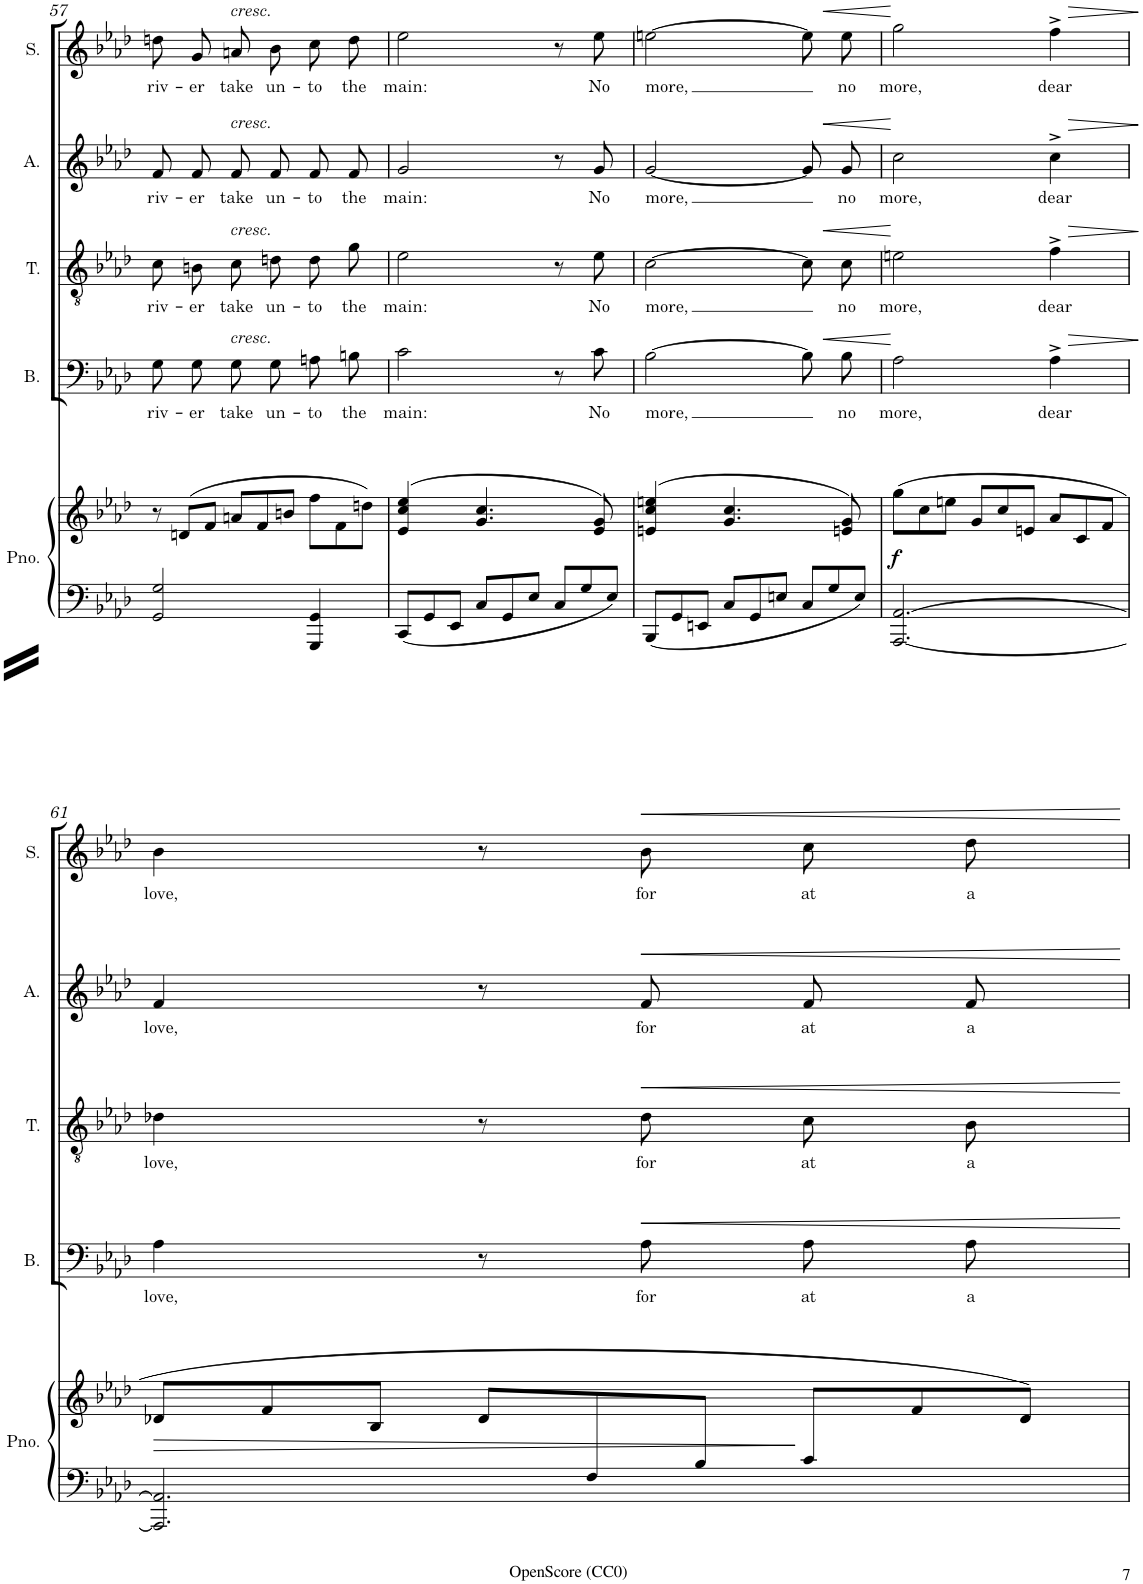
**kern	**kern	**dynam	**kern	**text	**dynam	**kern	**text	**dynam	**kern	**text	**dynam	**kern	**text	**dynam
*part5	*part5	*part5	*part4	*part4	*part4	*part3	*part3	*part3	*part2	*part2	*part2	*part1	*part1	*part1
*staff6	*staff5	*staff5/6	*staff4	*staff4	*staff4	*staff3	*staff3	*staff3	*staff2	*staff2	*staff2	*staff1	*staff1	*staff1
*I"Piano	*	*	*I"Bass	*	*	*I"Tenor	*	*	*I"Alto	*	*	*I"Soprano	*	*
*I'Pno.	*	*	*I'B.	*	*	*I'T.	*	*	*I'A.	*	*	*I'S.	*	*
!!LO:PB:g=z
*clefF4	*clefG2	*	*clefF4	*	*	*clefGv2	*	*	*clefG2	*	*	*clefG2	*	*
*k[b-e-a-d-]	*k[b-e-a-d-]	*	*k[b-e-a-d-]	*	*	*k[b-e-a-d-]	*	*	*k[b-e-a-d-]	*	*	*k[b-e-a-d-]	*	*
*M3/4	*M3/4	*	*M3/4	*	*	*M3/4	*	*	*M3/4	*	*	*M3/4	*	*
=57	=57	=57	=57	=57	=57	=57	=57	=57	=57	=57	=57	=57	=57	=57
!	!	!	!	!LO:LY:b	!	!	!LO:LY:b	!	!	!LO:LY:b	!	!	!LO:LY:b	!
2GG/ 2G/	12r	.	8G\L	riv-	.	8c\L	riv-	.	8f/L	riv-	.	8ddn\L	riv-	.
.	(12dn/L	.	.	.	.	.	.	.	.	.	.	.	.	.
!	!	!	!	!LO:LY:b	!	!	!LO:LY:b	!	!	!LO:LY:b	!	!	!LO:LY:b	!
.	.	.	8G\J	-er	.	8Bn\J	-er	.	8f/J	-er	.	8g\J	-er	.
.	12f/J	.	.	.	.	.	.	.	.	.	.	.	.	.
*	*Xbrackettup	*	*	*	*	*	*	*	*	*	*	*	*	*
!	!	!	!	!	!	!	!	!	!	!	!	!LO:TX:a:i:t=cresc.	!	!
!	!	!	!	!	!	!	!	!	!LO:TX:a:i:t=cresc.	!	!	!	!	!
!	!	!	!	!	!	!LO:TX:a:i:t=cresc.	!	!	!	!	!	!	!	!
!	!	!	!LO:TX:a:i:t=cresc.	!	!	!	!	!	!	!	!	!	!	!
!	!	!	!	!LO:LY:b	!	!	!LO:LY:b	!	!	!LO:LY:b	!	!	!LO:LY:b	!
.	12an/L	.	8G\L	take	.	8c\L	take	.	8f/L	take	.	8an/L	take	.
.	12f/	.	.	.	.	.	.	.	.	.	.	.	.	.
!	!	!	!	!LO:LY:b	!	!	!LO:LY:b	!	!	!LO:LY:b	!	!	!LO:LY:b	!
.	.	.	8G\J	un-	.	8dn\J	un-	.	8f/J	un-	.	8b-/J	un-	.
.	12bn/J	.	.	.	.	.	.	.	.	.	.	.	.	.
!	!	!	!	!LO:LY:b	!	!	!LO:LY:b	!	!	!LO:LY:b	!	!	!LO:LY:b	!
4GGG/ 4GG/	12ff\L	.	8An\L	-to	.	8d\L	-to	.	8f/L	-to	.	8cc\L	-to	.
.	12f\	.	.	.	.	.	.	.	.	.	.	.	.	.
!	!	!	!	!LO:LY:b	!	!	!LO:LY:b	!	!	!LO:LY:b	!	!	!LO:LY:b	!
.	.	.	8Bn\J	the	.	8g\J	the	.	8f/J	the	.	8dd\J	the	.
.	12ddn\J)	.	.	.	.	.	.	.	.	.	.	.	.	.
=58	=58	=58	=58	=58	=58	=58	=58	=58	=58	=58	=58	=58	=58	=58
*Xbrackettup	*	*	*	*	*	*	*	*	*	*	*	*	*	*
!	!	!	!	!LO:LY:b	!	!	!LO:LY:b	!	!	!LO:LY:b	!	!	!LO:LY:b	!
12CC/L	(>4e-/ 4cc/ 4ee-/	.	2c\	main:	.	2e-\	main:	.	2g/	main:	.	2ee-\	main:	.
12GG/	.	.	.	.	.	.	.	.	.	.	.	.	.	.
12EE-/J	.	.	.	.	.	.	.	.	.	.	.	.	.	.
12C/L	4.g/ 4.cc/	.	.	.	.	.	.	.	.	.	.	.	.	.
12GG/	.	.	.	.	.	.	.	.	.	.	.	.	.	.
12E-/J	.	.	.	.	.	.	.	.	.	.	.	.	.	.
12C/L	.	.	8r	.	.	8r	.	.	8r	.	.	8r	.	.
12G/	.	.	.	.	.	.	.	.	.	.	.	.	.	.
!	!	!	!	!LO:LY:b	!	!	!LO:LY:b	!	!	!LO:LY:b	!	!	!LO:LY:b	!
.	8e-/ 8g/)	.	8c\	No	.	8e-\	No	.	8g/	No	.	8ee-\	No	.
12E-/J	.	.	.	.	.	.	.	.	.	.	.	.	.	.
=59	=59	=59	=59	=59	=59	=59	=59	=59	=59	=59	=59	=59	=59	=59
!	!	!	!	!LO:LY:b	!	!	!LO:LY:b	!	!	!LO:LY:b	!	!	!LO:LY:b	!
12BBB-/L	(>4en/ 4cc/ 4een/	.	[2B-\	more,	.	[2c\	more,	.	[2g/	more,	.	[2een\	more,	.
12GG/	.	.	.	.	.	.	.	.	.	.	.	.	.	.
12EEn/J	.	.	.	.	.	.	.	.	.	.	.	.	.	.
12C/L	4.g/ 4.cc/	.	.	.	.	.	.	.	.	.	.	.	.	.
12GG/	.	.	.	.	.	.	.	.	.	.	.	.	.	.
12En/J	.	.	.	.	.	.	.	.	.	.	.	.	.	.
!	!	!	!	!	!LO:HP:b	!	!	!LO:HP:b	!	!	!LO:HP:b	!	!	!LO:HP:b
12C/L	.	.	8B-\L]	.	<	8c\L]	.	<	8g/L]	.	<	8ee\L]	.	<
12G/	.	.	.	.	.	.	.	.	.	.	.	.	.	.
!	!	!	!	!LO:LY:b	!	!	!LO:LY:b	!	!	!LO:LY:b	!	!	!LO:LY:b	!
.	8en/ 8g/)	.	8B-\J	no	.	8c\J	no	.	8g/J	no	.	8ee\J	no	.
12E/J	.	.	.	.	.	.	.	.	.	.	.	.	.	.
.	.	.	.	.	[	.	.	[	.	.	[	.	.	[
=60	=60	=60	=60	=60	=60	=60	=60	=60	=60	=60	=60	=60	=60	=60
!	!	!LO:DY:b	!	!LO:LY:b	!	!	!LO:LY:b	!	!	!LO:LY:b	!	!	!LO:LY:b	!
[2.AAA-/ [2.AA-/	(12gg\L	f	2A-\	more,	.	2en\	more,	.	2cc\	more,	.	2gg\	more,	.
.	12cc\	.	.	.	.	.	.	.	.	.	.	.	.	.
.	12een\J	.	.	.	.	.	.	.	.	.	.	.	.	.
.	12g/L	.	.	.	.	.	.	.	.	.	.	.	.	.
.	12cc/	.	.	.	.	.	.	.	.	.	.	.	.	.
.	12en/J	.	.	.	.	.	.	.	.	.	.	.	.	.
!	!	!	!	!LO:LY:b	!LO:HP:b	!	!LO:LY:b	!LO:HP:b	!	!LO:LY:b	!LO:HP:b	!	!LO:LY:b	!LO:HP:b
.	12a-/L	.	4A-^\	dear	>	4f^\	dear	>	4cc^\	dear	>	4ff^\	dear	>
.	12c/	.	.	.	.	.	.	.	.	.	.	.	.	.
.	12f/J	.	.	.	.	.	.	.	.	.	.	.	.	.
.	.	.	.	.	]	.	.	]	.	.	]	.	.	]
!!LO:LB:g=z
=61	=61	=61	=61	=61	=61	=61	=61	=61	=61	=61	=61	=61	=61	=61
*^	*	*	*	*	*	*	*	*	*	*	*	*	*	*
!	!	!	!LO:HP:b	!	!LO:LY:b	!	!	!LO:LY:b	!	!	!LO:LY:b	!	!	!LO:LY:b	!
3ryy	2.AAA-/] 2.AA-/]	12d-X/L	>	4A-\	love,	.	4d-X\	love,	.	4f/	love,	.	4b-\	love,	.
.	.	12f/	.	.	.	.	.	.	.	.	.	.	.	.	.
.	.	12B-/J	.	.	.	.	.	.	.	.	.	.	.	.	.
.	.	12d-/L	.	8r	.	.	8r	.	.	8r	.	.	8r	.	.
12F/	.	4ryy	.	.	.	.	.	.	.	.	.	.	.	.	.
!	!	!	!	!	!LO:LY:b	!LO:HP:b	!	!LO:LY:b	!LO:HP:b	!	!LO:LY:b	!LO:HP:b	!	!LO:LY:b	!LO:HP:b
.	.	.	.	8A-\	for	<	8d-\	for	<	8f/	for	<	8b-\	for	<
12B-/J	.	.	.	.	.	.	.	.	.	.	.	.	.	.	.
!	!	!	!	!	!LO:LY:b	!	!	!LO:LY:b	!	!	!LO:LY:b	!	!	!LO:LY:b	!
12c/L	.	.	]	8A-\L	at	.	8c\L	at	.	8f/L	at	.	8cc\L	at	.
6ryy	.	12f/	.	.	.	.	.	.	.	.	.	.	.	.	.
!	!	!	!	!	!LO:LY:b	!	!	!LO:LY:b	!	!	!LO:LY:b	!	!	!LO:LY:b	!
.	.	.	.	8A-\J	a	.	8B-\J	a	.	8f/J	a	.	8dd-\J	a	.
.	.	12d-/J)	.	.	.	.	.	.	.	.	.	.	.	.	.
*v	*v	*	*	*	*	*	*	*	*	*	*	*	*	*	*
.	.	.	.	.	[	.	.	[	.	.	[	.	.	[
=	=	=	=	=	=	=	=	=	=	=	=	=	=	=
*-	*-	*-	*-	*-	*-	*-	*-	*-	*-	*-	*-	*-	*-	*-
